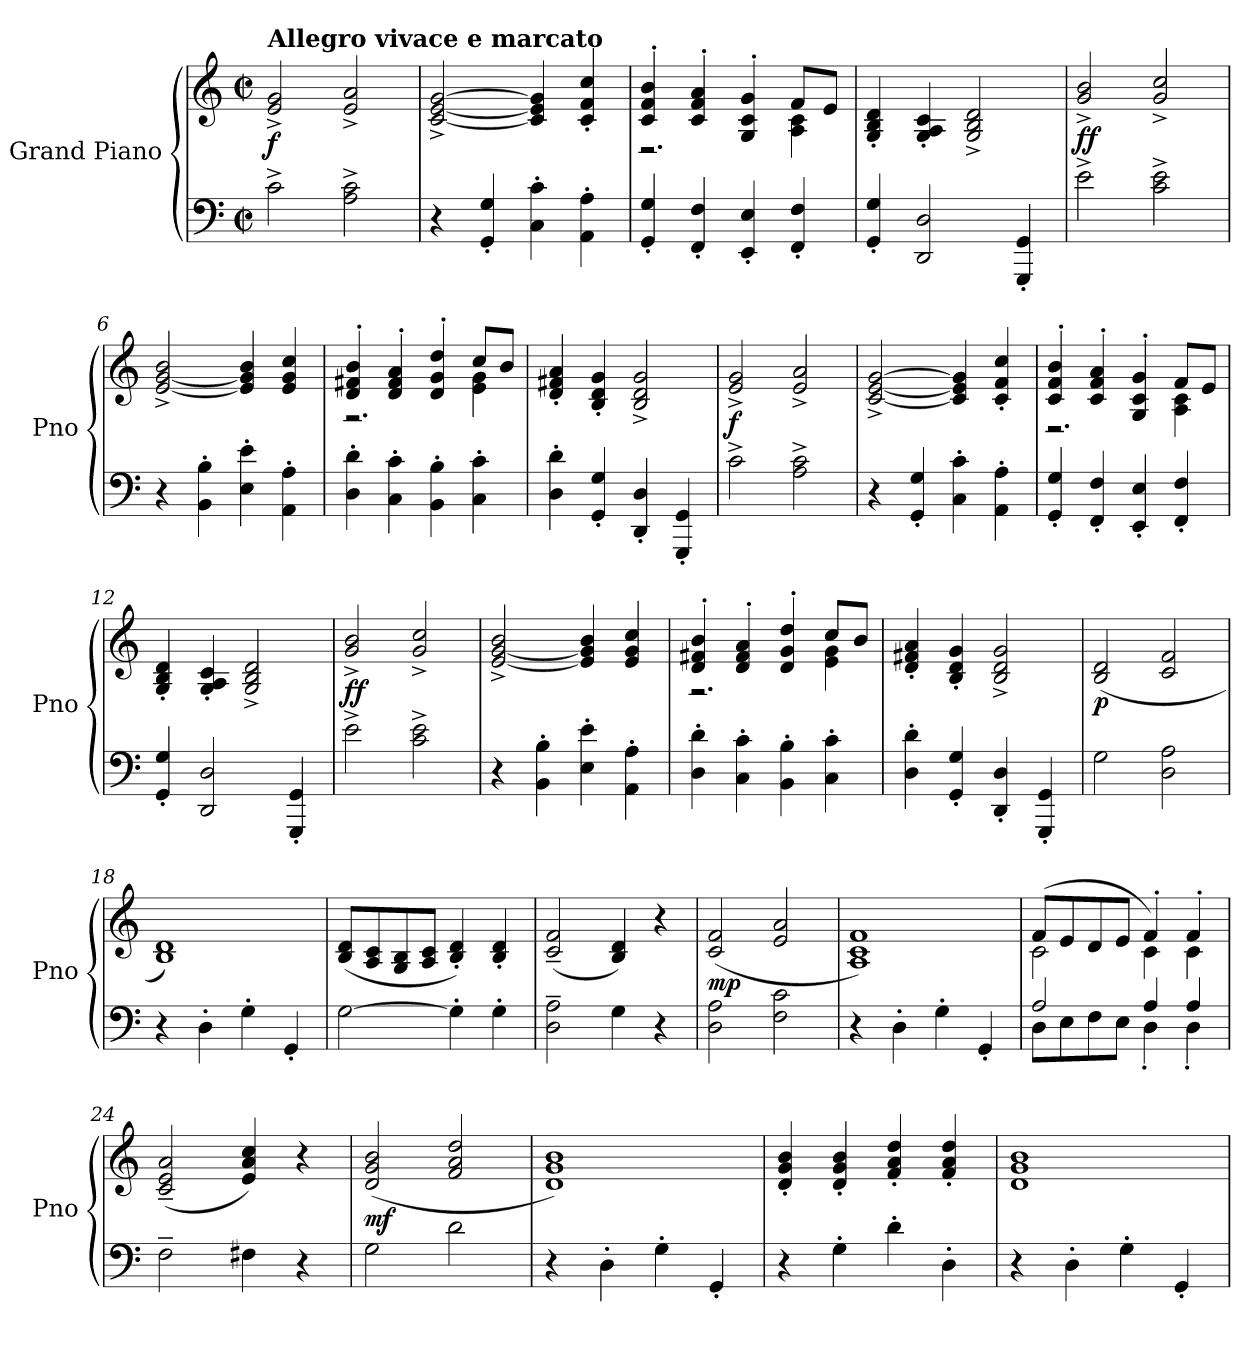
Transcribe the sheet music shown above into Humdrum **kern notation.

**kern	**kern	**dynam
*part1	*part1	*part1
*staff2	*staff1	*staff1/2
*I"Grand Piano	*	*
*I'Pno	*	*
*clefF4	*clefG2	*
*k[]	*k[]	*
*M2/2	*M2/2	*
*met(c|)	*met(c|)	*
*MM120	*MM120	*
=1	=1	=1
!	!LO:TX:a:B:t=Allegro  vivace e marcato	!
!	!	!LO:DY:b
2c^\	2e/^ 2g/^	f
2A\^ 2c\^	2e/^ 2a/^	.
=2	=2	=2
4r	[2c/^ [2e/^ [2g/^	.
4GG/' 4G/'	.	.
4C\' 4c\'	4c/] 4e/] 4g/]	.
4AA\' 4A\'	4c/' 4f/' 4cc/'	.
=3	=3	=3
*	*^	*
4GG/' 4G/'	4c/' 4f/' 4b/'	2.r	.
4FF/' 4F/'	4c/' 4f/' 4a/'	.	.
4EE/' 4E/'	4G/' 4c/' 4g/'	.	.
4FF/' 4F/'	8f/L	4A\ 4c\	.
.	8e/J	.	.
*	*v	*v	*
=4	=4	=4
4GG/' 4G/'	4G/' 4B/' 4d/'	.
2DD/ 2D/	4G/' 4A/' 4c/'	.
.	2G/^ 2B/^ 2d/^	.
4GGG/' 4GG/'	.	.
=5	=5	=5
!	!	!LO:DY:b
2e^\	2g/^ 2b/^	ff
2c\^ 2e\^	2g/^ 2cc/^	.
=6	=6	=6
4r	[2e/^ [2g/^ 2b/^	.
4BB\' 4B\'	.	.
4E\' 4e\'	4e/] 4g/] 4b/	.
4AA\' 4A\'	4e/ 4g/ 4cc/	.
!!LO:LB:g=z
=7	=7	=7
*	*^	*
4D\' 4d\'	4d/' 4f#X/' 4b/'	2.r	.
4C\' 4c\'	4d/' 4f#/' 4a/'	.	.
4BB\' 4B\'	4d/' 4g/' 4dd/'	.	.
4C\' 4c\'	8cc/L	4e\ 4g\	.
.	8b/J	.	.
*	*v	*v	*
=8	=8	=8
4D\' 4d\'	4d/' 4f#X/' 4a/'	.
4GG/' 4G/'	4B/' 4d/' 4g/'	.
4DD/' 4D/'	2B/^ 2d/^ 2g/^	.
4GGG/' 4GG/'	.	.
=9	=9	=9
!	!	!LO:DY:b
2c^\	2e/^ 2g/^	f
2A\^ 2c\^	2e/^ 2a/^	.
=10	=10	=10
4r	[2c/^ [2e/^ [2g/^	.
4GG/' 4G/'	.	.
4C\' 4c\'	4c/] 4e/] 4g/]	.
4AA\' 4A\'	4c/' 4f/' 4cc/'	.
=11	=11	=11
*	*^	*
4GG/' 4G/'	4c/' 4f/' 4b/'	2.r	.
4FF/' 4F/'	4c/' 4f/' 4a/'	.	.
4EE/' 4E/'	4G/' 4c/' 4g/'	.	.
4FF/' 4F/'	8f/L	4A\ 4c\	.
.	8e/J	.	.
*	*v	*v	*
!!LO:LB:g=z
=12	=12	=12
4GG/' 4G/'	4G/' 4B/' 4d/'	.
2DD/ 2D/	4G/' 4A/' 4c/'	.
.	2G/^ 2B/^ 2d/^	.
4GGG/' 4GG/'	.	.
=13	=13	=13
!	!	!LO:DY:b
2e^\	2g/^ 2b/^	ff
2c\^ 2e\^	2g/^ 2cc/^	.
=14	=14	=14
4r	[2e/^ [2g/^ 2b/^	.
4BB\' 4B\'	.	.
4E\' 4e\'	4e/] 4g/] 4b/	.
4AA\' 4A\'	4e/ 4g/ 4cc/	.
=15	=15	=15
*	*^	*
4D\' 4d\'	4d/' 4f#X/' 4b/'	2.r	.
4C\' 4c\'	4d/' 4f#/' 4a/'	.	.
4BB\' 4B\'	4d/' 4g/' 4dd/'	.	.
4C\' 4c\'	8cc/L	4e\ 4g\	.
.	8b/J	.	.
*	*v	*v	*
=16	=16	=16
4D\' 4d\'	4d/' 4f#X/' 4a/'	.
4GG/' 4G/'	4B/' 4d/' 4g/'	.
4DD/' 4D/'	2B/^ 2d/^ 2g/^	.
4GGG/' 4GG/'	.	.
=17	=17	=17
!	!	!LO:DY:b
2G\	(2B/ 2d/	p
2D\ 2A\	2c/ 2f/	.
!!LO:LB:g=z
=18	=18	=18
4r	1B 1d)	.
4D'\	.	.
4G'\	.	.
4GG'/	.	.
=19	=19	=19
[2G\	(8B/ 8d/L	.
.	8A/ 8c/	.
.	8G/ 8B/	.
.	8A/ 8c/J	.
4G'\]	4B/' 4d/')	.
4G'\	4B/' 4d/'	.
=20	=20	=20
2D\~ 2A\~	(2c/~ 2f/~	.
4G\	4B/ 4d/)	.
4r	4r	.
=21	=21	=21
!	!	!LO:DY:b
2D\ 2A\	(2c/ 2f/	mp
2F\ 2c\	2e/ 2a/	.
=22	=22	=22
4r	1A 1c 1f)	.
4D'\	.	.
4G'\	.	.
4GG'/	.	.
=23	=23	=23
*^	*^	*
2A/	8D\L	(8f/L	2c\	.
.	8E\	8e/	.	.
.	8F\	8d/	.	.
.	8E\J	8e/J	.	.
4A/	4D'\	4f'/)	4c\	.
4A/	4D'\	4f'/	4c\	.
*v	*v	*	*	*
*	*v	*v	*
!!LO:LB:g=z
=24	=24	=24
2F~\	(2c/~ 2e/~ 2a/~	.
4F#X\	4e/ 4a/ 4cc/)	.
4r	4r	.
=25	=25	=25
!	!	!LO:DY:b
2G\	(2d/ 2g/ 2b/	mf
2d\	2f/ 2a/ 2dd/	.
=26	=26	=26
4r	1d 1g 1b)	.
4D'\	.	.
4G'\	.	.
4GG'/	.	.
=27	=27	=27
4r	4d/' 4g/' 4b/'	.
4G'\	4d/' 4g/' 4b/'	.
4d'\	4f/' 4a/' 4dd/'	.
4D'\	4f/' 4a/' 4dd/'	.
=28	=28	=28
4r	1d 1g 1b	.
4D'\	.	.
4G'\	.	.
4GG'/	.	.
=	=	=
*-	*-	*-
